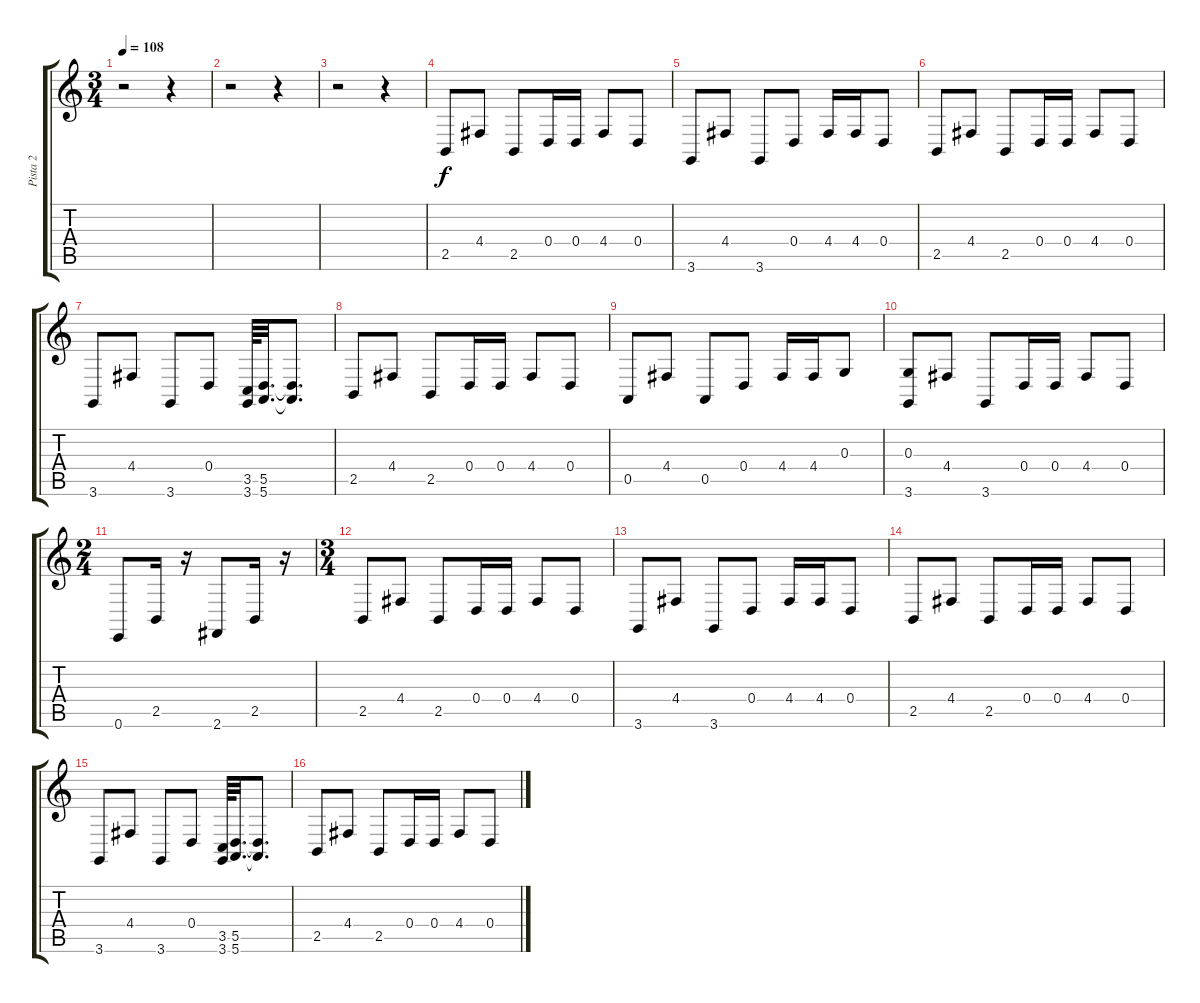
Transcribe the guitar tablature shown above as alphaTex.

\track ("Pista 2" "Pista 2") {instrument violin}
\staff {score tabs}
\tuning (E4 B3 G3 D3 A2 E2) {hide}
\ts (3 4)
\tempo 108
\clef g2
\ks c
r.2{dy f} r.4 |
r.2 r.4 |
r.2 r.4 |
2.5.8 4.4.8 2.5.8 0.4.16 0.4.16 4.4.8 0.4.8 |
3.6.8 4.4.8 3.6.8 0.4.8 4.4.16 4.4.16 0.4.8 |
2.5.8 4.4.8 2.5.8 0.4.16 0.4.16 4.4.8 0.4.8 |
3.6.8 4.4.8 3.6.8 0.4.8 (3.5 3.6).64 (5.5 5.6).32{d} (5.5{t} 5.6{t}).8{d} |
2.5.8 4.4.8 2.5.8 0.4.16 0.4.16 4.4.8 0.4.8 |
0.5.8 4.4.8 0.5.8 0.4.8 4.4.16 4.4.16 0.3.8 |
(0.3 3.6).8 4.4.8 3.6.8 0.4.16 0.4.16 4.4.8 0.4.8 |
\ts (2 4)
0.6.8 2.5.16 r.16 2.6.8 2.5.16 r.16 |
\ts (3 4)
2.5.8 4.4.8 2.5.8 0.4.16 0.4.16 4.4.8 0.4.8 |
3.6.8 4.4.8 3.6.8 0.4.8 4.4.16 4.4.16 0.4.8 |
2.5.8 4.4.8 2.5.8 0.4.16 0.4.16 4.4.8 0.4.8 |
3.6.8 4.4.8 3.6.8 0.4.8 (3.5 3.6).64 (5.5 5.6).32{d} (5.5{t} 5.6{t}).8{d} |
2.5.8 4.4.8 2.5.8 0.4.16 0.4.16 4.4.8 0.4.8
